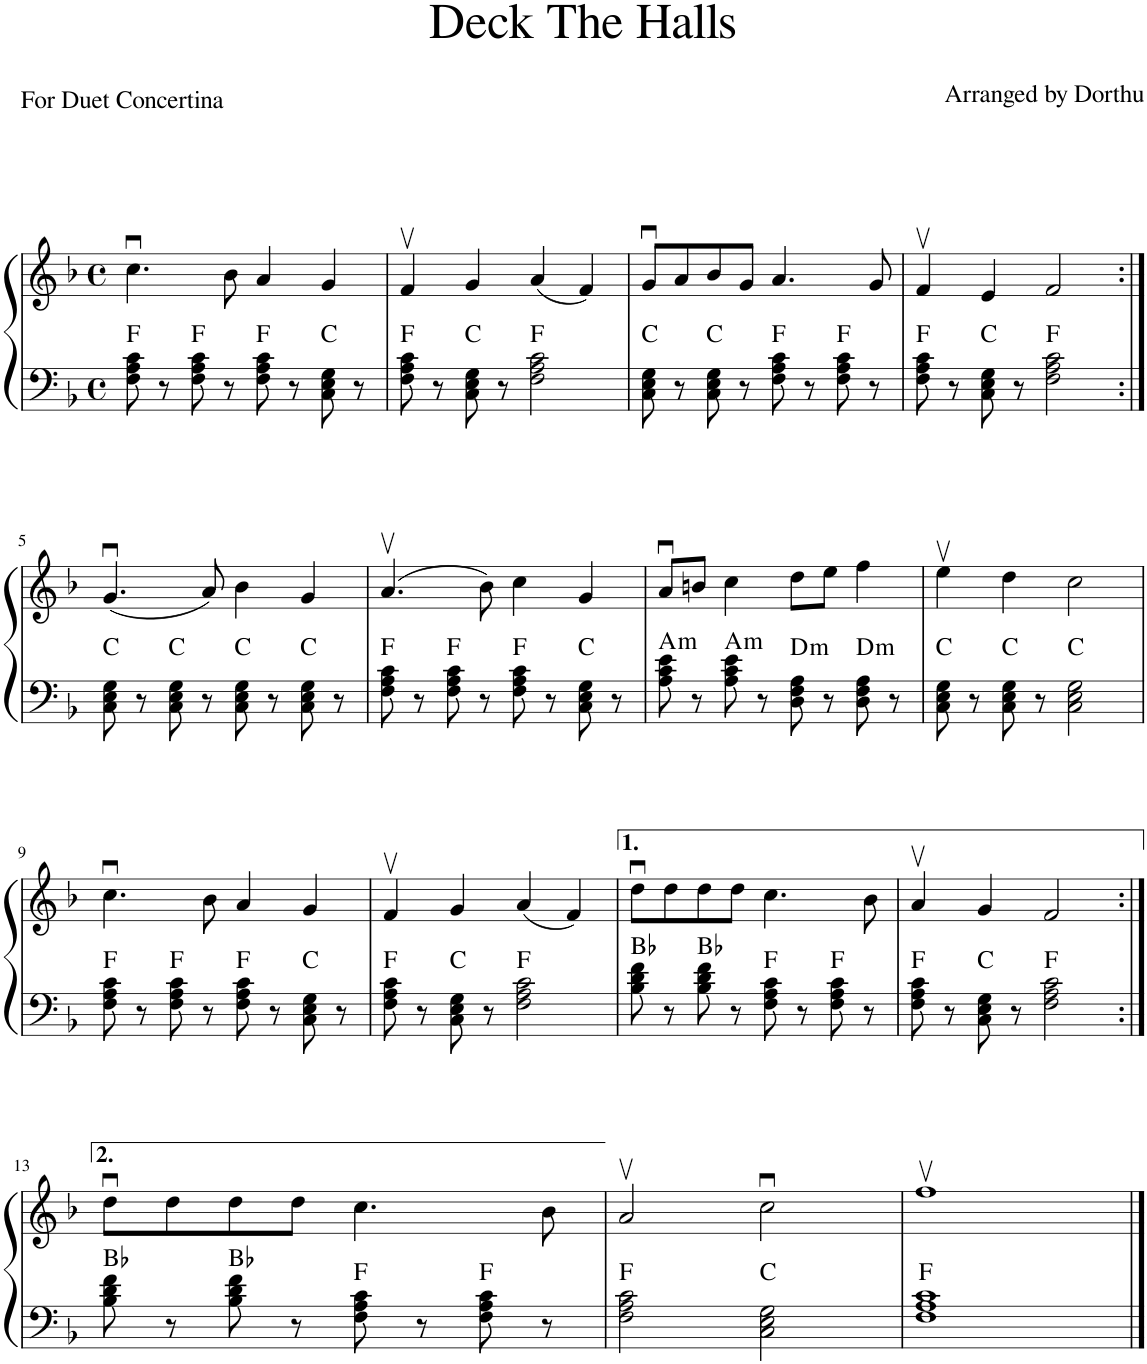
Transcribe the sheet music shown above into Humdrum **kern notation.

**kern	**kern	**harte
*part1	*part1	*part1
*staff2	*staff1	*
*I"Accordion	*	*
*I'Acc.	*	*
*clefF4	*clefG2	*
*k[b-]	*k[b-]	*
*M4/4	*M4/4	*
*met(c)	*met(c)	*
=1	=1	=1
*	*^	*
8F\ 8A\ 8c\	4.ccu\	4ryy	F:maj
8r	.	.	.
8F\ 8A\ 8c\	.	2.ryy	F:maj
8r	8b-\	.	.
8F\ 8A\ 8c\	4a/	.	F:maj
8r	.	.	.
8C\ 8E\ 8G\	4g/	.	C:maj
8r	.	.	.
*	*v	*v	*
=2	=2	=2
8F\ 8A\ 8c\	4fv/	F:maj
8r	.	.
8C\ 8E\ 8G\	4g/	C:maj
8r	.	.
2F\ 2A\ 2c\	(4a/	F:maj
.	4f/)	.
=3	=3	=3
*	*^	*
8C\ 8E\ 8G\	8gu/L	2.ryy	C:maj
8r	8a/	.	.
8C\ 8E\ 8G\	8b-/	.	C:maj
8r	8g/J	.	.
8F\ 8A\ 8c\	4.a/	.	F:maj
8r	.	.	.
8F\ 8A\ 8c\	.	4ryy	F:maj
8r	8g/	.	.
*	*v	*v	*
=4	=4	=4
8F\ 8A\ 8c\	4fv/	F:maj
8r	.	.
8C\ 8E\ 8G\	4e/	C:maj
8r	.	.
2F\ 2A\ 2c\	2f/	F:maj
!!LO:LB:g=z
=5:|!	=5:|!	=5:|!
*	*^	*
8C\ 8E\ 8G\	(4.gu/	4ryy	C:maj
8r	.	.	.
8C\ 8E\ 8G\	.	2.ryy	C:maj
8r	8a/)	.	.
8C\ 8E\ 8G\	4b-\	.	C:maj
8r	.	.	.
8C\ 8E\ 8G\	4g/	.	C:maj
8r	.	.	.
=6	=6	=6	=6
8F\ 8A\ 8c\	(4.av/	4ryy	F:maj
8r	.	.	.
8F\ 8A\ 8c\	.	2.ryy	F:maj
8r	8b-\)	.	.
8F\ 8A\ 8c\	4cc\	.	F:maj
8r	.	.	.
8C\ 8E\ 8G\	4g/	.	C:maj
8r	.	.	.
=7	=7	=7	=7
!	!	!	!LO:H:kt=m
*	*v	*v	*
8A\ 8c\ 8e\	8au/L	A:min
8r	8bn/J	.
!	!	!LO:H:kt=m
8A\ 8c\ 8e\	4cc\	A:min
8r	.	.
!	!	!LO:H:kt=m
8D\ 8F\ 8A\	8dd\L	D:min
8r	8ee\J	.
!	!	!LO:H:kt=m
8D\ 8F\ 8A\	4ff\	D:min
8r	.	.
=8	=8	=8
8C\ 8E\ 8G\	4eev\	C:maj
8r	.	.
8C\ 8E\ 8G\	4dd\	C:maj
8r	.	.
2C\ 2E\ 2G\	2cc\	C:maj
!!LO:LB:g=z
=9	=9	=9
*	*^	*
8F\ 8A\ 8c\	4.ccu\	4ryy	F:maj
8r	.	.	.
8F\ 8A\ 8c\	.	2.ryy	F:maj
8r	8b-\	.	.
8F\ 8A\ 8c\	4a/	.	F:maj
8r	.	.	.
8C\ 8E\ 8G\	4g/	.	C:maj
8r	.	.	.
*	*v	*v	*
=10	=10	=10
8F\ 8A\ 8c\	4fv/	F:maj
8r	.	.
8C\ 8E\ 8G\	4g/	C:maj
8r	.	.
2F\ 2A\ 2c\	(4a/	F:maj
.	4f/)	.
=11	=11	=11
!	!	!LO:H:kt=♭
*	*^	*
8B-\ 8d\ 8f\	8ddu\L	2.ryy	.
8r	8dd\	.	.
!	!	!	!LO:H:kt=♭
8B-\ 8d\ 8f\	8dd\	.	.
8r	8dd\J	.	.
8F\ 8A\ 8c\	4.cc\	.	F:maj
8r	.	.	.
8F\ 8A\ 8c\	.	4ryy	F:maj
8r	8b-\	.	.
*	*v	*v	*
=12	=12	=12
8F\ 8A\ 8c\	4av/	F:maj
8r	.	.
8C\ 8E\ 8G\	4g/	C:maj
8r	.	.
2F\ 2A\ 2c\	2f/	F:maj
!!LO:LB:g=z
=13:|!	=13:|!	=13:|!
!	!	!LO:H:kt=♭
*	*^	*
8B-\ 8d\ 8f\	8ddu\L	2.ryy	.
8r	8dd\	.	.
!	!	!	!LO:H:kt=♭
8B-\ 8d\ 8f\	8dd\	.	.
8r	8dd\J	.	.
8F\ 8A\ 8c\	4.cc\	.	F:maj
8r	.	.	.
8F\ 8A\ 8c\	.	4ryy	F:maj
8r	8b-\	.	.
*	*v	*v	*
=14	=14	=14
2F\ 2A\ 2c\	2av/	F:maj
2C\ 2E\ 2G\	2ccu\	C:maj
=15	=15	=15
1F 1A 1c	1ffv	F:maj
==	==	==
*-	*-	*-
